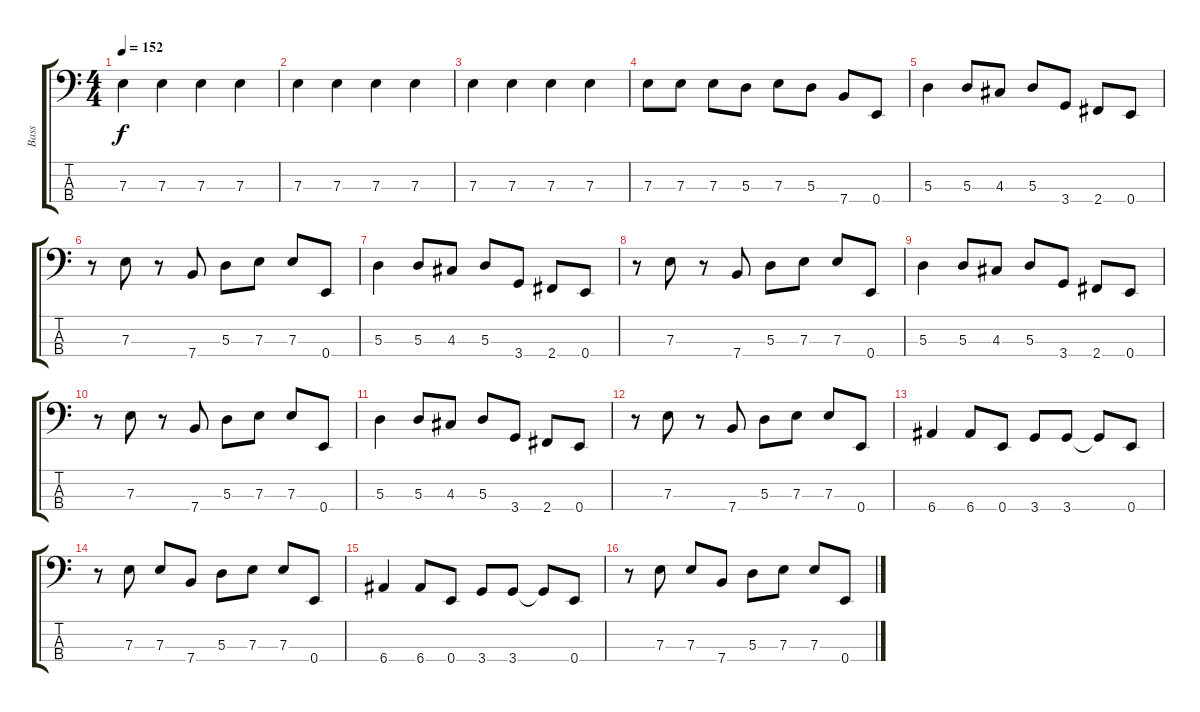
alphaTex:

\track ("Bass" "Bass") {instrument electricbassfinger}
\staff {score tabs}
\tuning (G2 D2 A1 E1) {hide}
\ts (4 4)
\tempo 152
\clef f4
\ks c
7.3.4{dy f} 7.3.4 7.3.4 7.3.4 |
7.3.4 7.3.4 7.3.4 7.3.4 |
7.3.4 7.3.4 7.3.4 7.3.4 |
7.3.8 7.3.8 7.3.8 5.3.8 7.3.8 5.3.8 7.4.8 0.4.8 |
5.3.4 5.3.8 4.3.8 5.3.8 3.4.8 2.4.8 0.4.8 |
r.8 7.3.8 r.8 7.4.8 5.3.8 7.3.8 7.3.8 0.4.8 |
5.3.4 5.3.8 4.3.8 5.3.8 3.4.8 2.4.8 0.4.8 |
r.8 7.3.8 r.8 7.4.8 5.3.8 7.3.8 7.3.8 0.4.8 |
5.3.4 5.3.8 4.3.8 5.3.8 3.4.8 2.4.8 0.4.8 |
r.8 7.3.8 r.8 7.4.8 5.3.8 7.3.8 7.3.8 0.4.8 |
5.3.4 5.3.8 4.3.8 5.3.8 3.4.8 2.4.8 0.4.8 |
r.8 7.3.8 r.8 7.4.8 5.3.8 7.3.8 7.3.8 0.4.8 |
6.4.4 6.4.8 0.4.8 3.4.8 3.4.8 3.4{t}.8 0.4.8 |
r.8 7.3.8 7.3.8 7.4.8 5.3.8 7.3.8 7.3.8 0.4.8 |
6.4.4 6.4.8 0.4.8 3.4.8 3.4.8 3.4{t}.8 0.4.8 |
r.8 7.3.8 7.3.8 7.4.8 5.3.8 7.3.8 7.3.8 0.4.8
